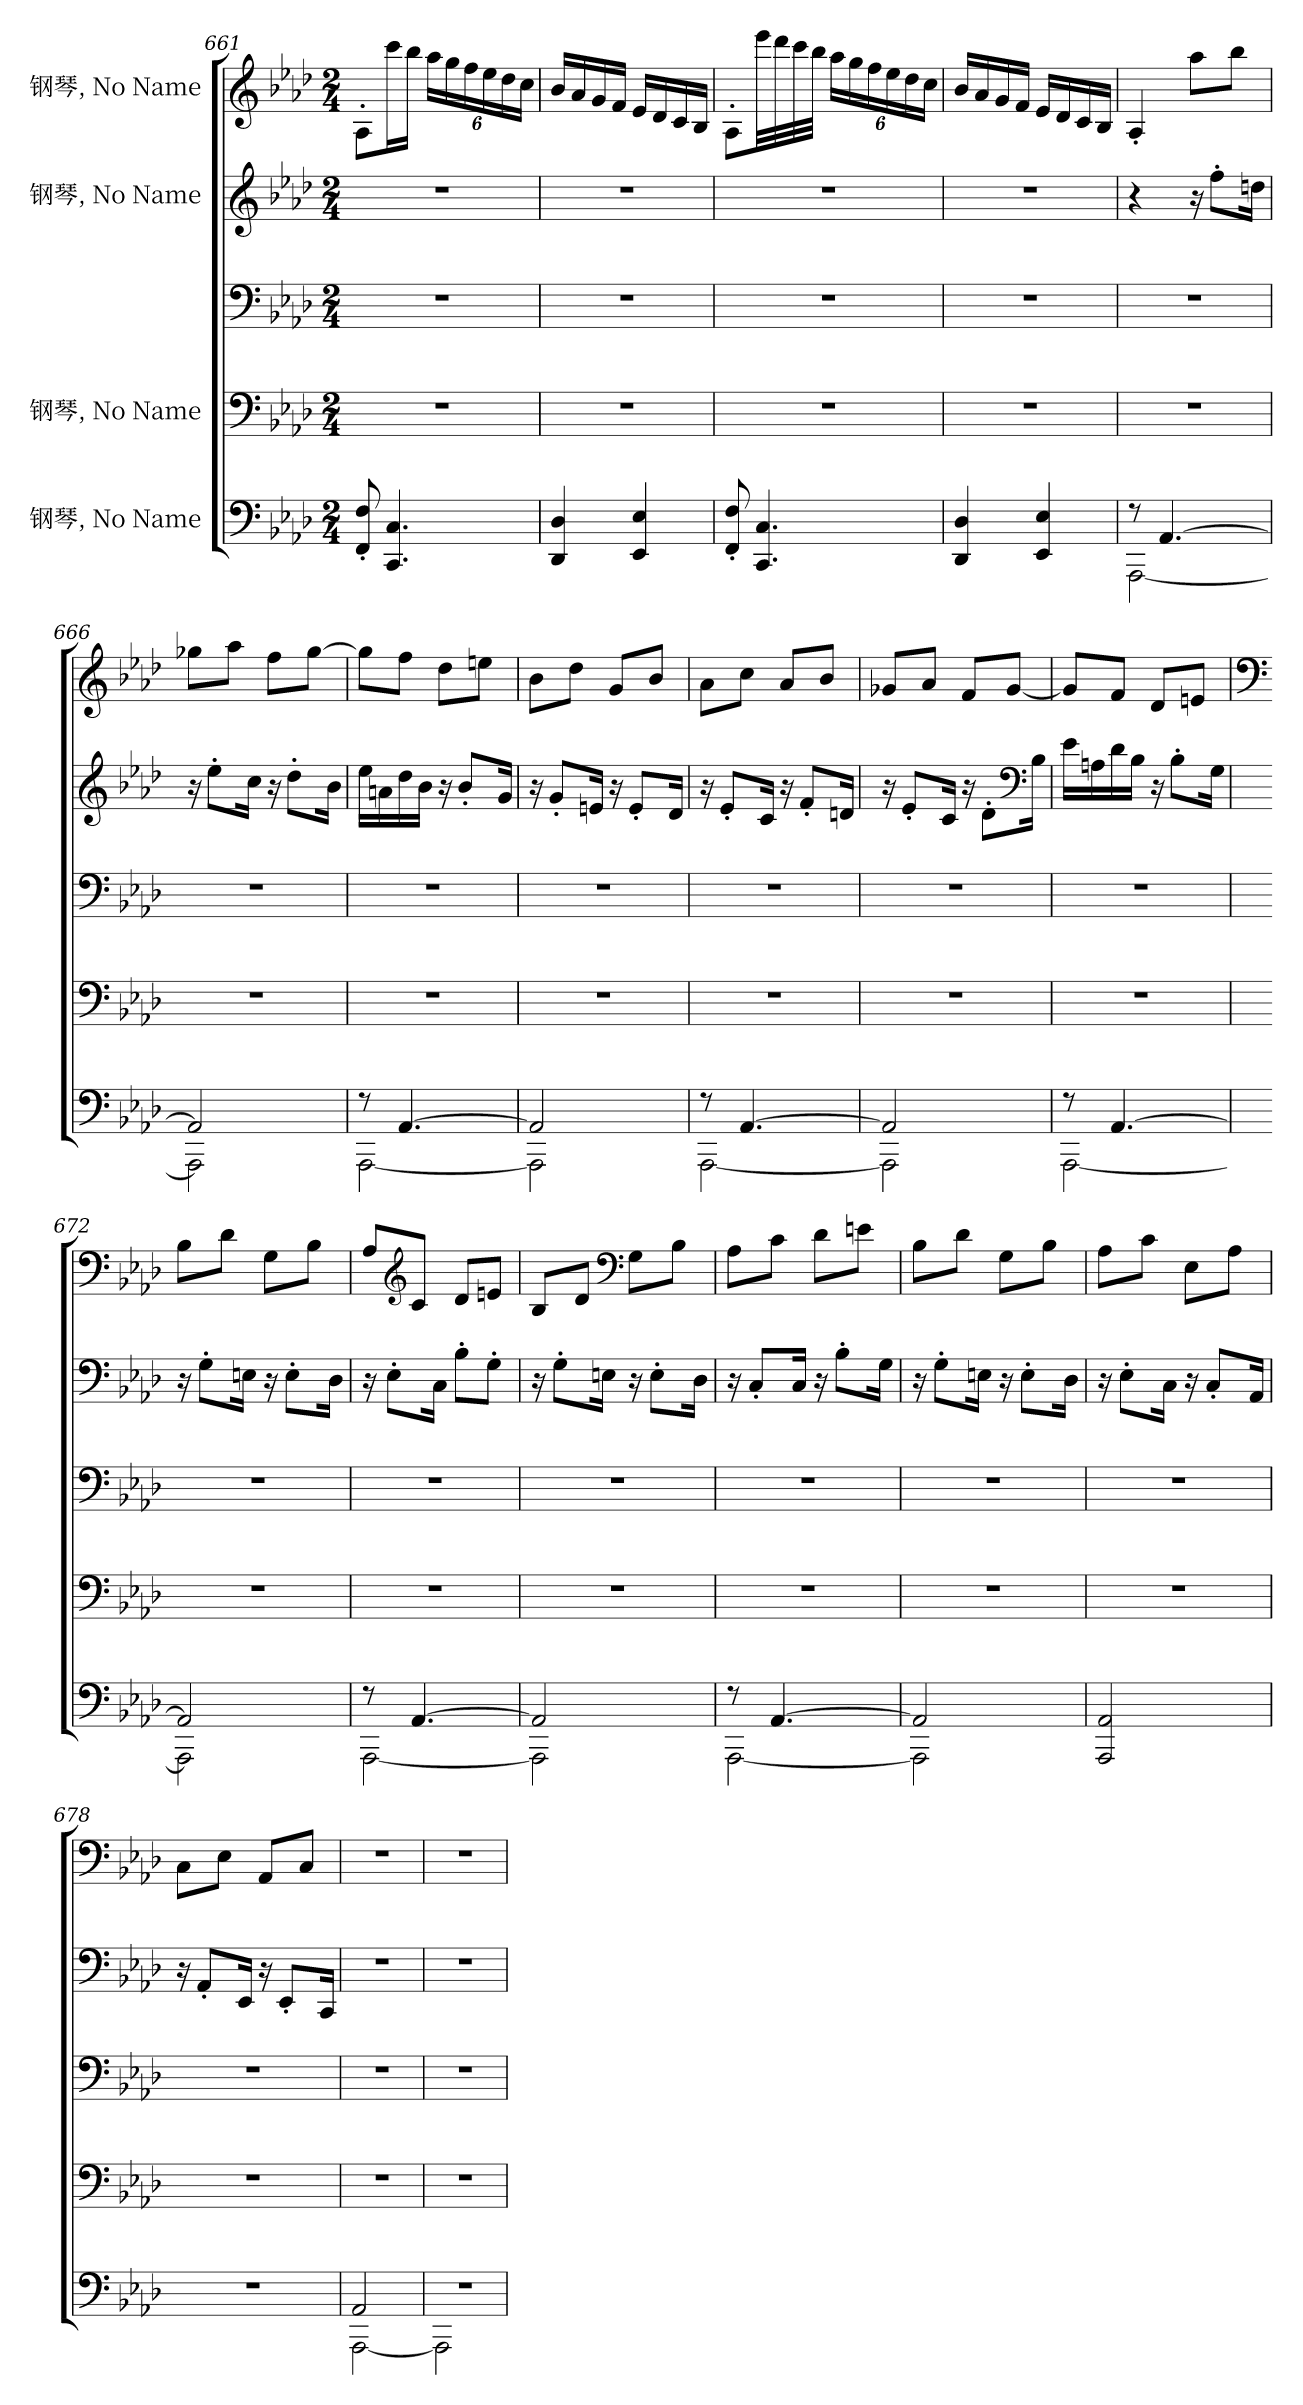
**kern	**kern	**kern	**kern	**kern
*part4	*part3	*part3	*part2	*part1
*staff5	*staff4	*staff3	*staff2	*staff1
*I"钢琴, No Name	*I"钢琴, No Name	*	*I"钢琴, No Name	*I"钢琴, No Name
*clefF4	*clefF4	*clefF4	*clefG2	*clefG2
*k[b-e-a-d-]	*k[b-e-a-d-]	*k[b-e-a-d-]	*k[b-e-a-d-]	*k[b-e-a-d-]
*M2/4	*M2/4	*M2/4	*M2/4	*M2/4
*MM141	*MM141	*MM141	*MM141	*MM141
=661	=661	=661	=661	=661
8FF/' 8F/'	2r	2r	2r	8A-'\L
*	*	*	*	*MM145
4.CC/ 4.C/	.	.	.	16ccc\L
.	.	.	.	16bb-\JJ
*	*	*	*	*Xbrackettup
.	.	.	.	24aa-\LL
.	.	.	.	24gg\
.	.	.	.	24ff\
.	.	.	.	24ee-\
.	.	.	.	24dd-\
.	.	.	.	24cc\JJ
=662	=662	=662	=662	=662
4DD-/ 4D-/	2r	2r	2r	16b-/LL
.	.	.	.	16a-/
.	.	.	.	16g/
.	.	.	.	16f/JJ
4EE-/ 4E-/	.	.	.	16e-/LL
.	.	.	.	16d-/
.	.	.	.	16c/
*	*	*	*	*MM143
.	.	.	.	16B-/JJ
!!LO:PB:g=z
=663	=663	=663	=663	=663
*	*	*	*	*MM141
8FF/' 8F/'	2r	2r	2r	8A-'\L
*	*	*	*	*MM145
4.CC/ 4.C/	.	.	.	32eee-\LL
.	.	.	.	32ddd-\
.	.	.	.	32ccc\
.	.	.	.	32bb-\JJJ
.	.	.	.	24aa-\LL
.	.	.	.	24gg\
.	.	.	.	24ff\
.	.	.	.	24ee-\
.	.	.	.	24dd-\
.	.	.	.	24cc\JJ
=664	=664	=664	=664	=664
4DD-/ 4D-/	2r	2r	2r	16b-/LL
.	.	.	.	16a-/
.	.	.	.	16g/
.	.	.	.	16f/JJ
4EE-/ 4E-/	.	.	.	16e-/LL
.	.	.	.	16d-/
.	.	.	.	16c/
*	*	*	*	*MM143
.	.	.	.	16B-/JJ
=665	=665	=665	=665	=665
*^	*	*	*	*
8r	[2AAA-\	2r	2r	4r	4A-'/
[4.AA-/	.	.	.	.	.
.	.	.	.	16r	8aa-\L
.	.	.	.	8ff'\L	.
.	.	.	.	.	8bb-\J
.	.	.	.	16ddn\Jk	.
=666	=666	=666	=666	=666	=666
2AA-/]	2AAA-\]	2r	2r	16r	8gg-X\L
.	.	.	.	8ee-'\L	.
.	.	.	.	.	8aa-\J
.	.	.	.	16cc\Jk	.
.	.	.	.	16r	8ff\L
.	.	.	.	8dd-'\L	.
.	.	.	.	.	[8gg-\J
.	.	.	.	16b-\Jk	.
!!LO:LB:g=z
=667	=667	=667	=667	=667	=667
8r	[2AAA-\	2r	2r	16ee-\LL	8gg-\L]
.	.	.	.	16an\	.
[4.AA-/	.	.	.	16dd-\	8ff\J
.	.	.	.	16b-\JJ	.
*	*	*	*	*	*MM143
.	.	.	.	16r	8dd-\L
.	.	.	.	8b-'/L	.
.	.	.	.	.	8een\J
.	.	.	.	16g/Jk	.
=668	=668	=668	=668	=668	=668
2AA-/]	2AAA-\]	2r	2r	16r	8b-\L
.	.	.	.	8g'/L	.
.	.	.	.	.	8dd-\J
.	.	.	.	16en/Jk	.
.	.	.	.	16r	8g/L
.	.	.	.	8e'/L	.
.	.	.	.	.	8b-/J
.	.	.	.	16d-/Jk	.
=669	=669	=669	=669	=669	=669
8r	[2AAA-\	2r	2r	16r	8a-\L
.	.	.	.	8e-'/L	.
[4.AA-/	.	.	.	.	8cc\J
.	.	.	.	16c/Jk	.
.	.	.	.	16r	8a-/L
.	.	.	.	8f'/L	.
.	.	.	.	.	8b-/J
.	.	.	.	16dn/Jk	.
=670	=670	=670	=670	=670	=670
2AA-/]	2AAA-\]	2r	2r	16r	8g-X/L
.	.	.	.	8e-'/L	.
.	.	.	.	.	8a-/J
.	.	.	.	16c/Jk	.
.	.	.	.	16r	8f/L
.	.	.	.	8d-'\L	.
.	.	.	.	.	[8g-/J
*	*	*	*	*clefF4	*
.	.	.	.	16B-\Jk	.
=671	=671	=671	=671	=671	=671
8r	[2AAA-\	2r	2r	16e-\LL	8g-/L]
.	.	.	.	16An\	.
[4.AA-/	.	.	.	16d-\	8f/J
.	.	.	.	16B-\JJ	.
.	.	.	.	16r	8d-/L
.	.	.	.	8B-'\L	.
.	.	.	.	.	8en/J
.	.	.	.	16G\Jk	.
!!LO:PB:g=z
=672	=672	=672	=672	=672	=672
*	*	*	*	*	*clefF4
2AA-/]	2AAA-\]	2r	2r	16r	8B-\L
.	.	.	.	8G'\L	.
.	.	.	.	.	8d-\J
.	.	.	.	16En\Jk	.
.	.	.	.	16r	8G\L
.	.	.	.	8E'\L	.
.	.	.	.	.	8B-\J
.	.	.	.	16D-\Jk	.
=673	=673	=673	=673	=673	=673
8r	[2AAA-\	2r	2r	16r	8A-/L
.	.	.	.	8E-'\L	.
*	*	*	*	*	*clefG2
[4.AA-/	.	.	.	.	8c/J
.	.	.	.	16C\Jk	.
.	.	.	.	8B-'\L	8d-/L
.	.	.	.	8G'\J	8en/J
=674	=674	=674	=674	=674	=674
2AA-/]	2AAA-\]	2r	2r	16r	8B-/L
.	.	.	.	8G'\L	.
.	.	.	.	.	8d-/J
.	.	.	.	16En\Jk	.
*	*	*	*	*	*clefF4
.	.	.	.	16r	8G\L
.	.	.	.	8E'\L	.
.	.	.	.	.	8B-\J
.	.	.	.	16D-\Jk	.
=675	=675	=675	=675	=675	=675
8r	[2AAA-\	2r	2r	16r	8A-\L
.	.	.	.	8C'/L	.
[4.AA-/	.	.	.	.	8c\J
.	.	.	.	16C/Jk	.
.	.	.	.	16r	8d-\L
.	.	.	.	8B-'\L	.
.	.	.	.	.	8en\J
.	.	.	.	16G\Jk	.
=676	=676	=676	=676	=676	=676
2AA-/]	2AAA-\]	2r	2r	16r	8B-\L
.	.	.	.	8G'\L	.
.	.	.	.	.	8d-\J
.	.	.	.	16En\Jk	.
.	.	.	.	16r	8G\L
.	.	.	.	8E'\L	.
.	.	.	.	.	8B-\J
.	.	.	.	16D-\Jk	.
*v	*v	*	*	*	*
!!LO:LB:g=z
=677	=677	=677	=677	=677
2AAA-/ 2AA-/	2r	2r	16r	8A-\L
.	.	.	8E-'\L	.
.	.	.	.	8c\J
.	.	.	16C\Jk	.
.	.	.	16r	8E-\L
.	.	.	8C'/L	.
.	.	.	.	8A-\J
.	.	.	16AA-/Jk	.
=678	=678	=678	=678	=678
2r	2r	2r	16r	8C\L
.	.	.	8AA-'/L	.
.	.	.	.	8E-\J
.	.	.	16EE-/Jk	.
.	.	.	16r	8AA-/L
.	.	.	8EE-'/L	.
*	*	*	*	*MM125
.	.	.	.	8C/J
.	.	.	16CC/Jk	.
=679	=679	=679	=679	=679
*	*	*	*	*MM47
*^	*	*	*	*
2AA-/	[2AAA-\	2r	2r	2r	2r
=680	=680	=680	=680	=680	=680
2r	2AAA-\]	2r	2r	2r	2r
*v	*v	*	*	*	*
=	=	=	=	=
*-	*-	*-	*-	*-
